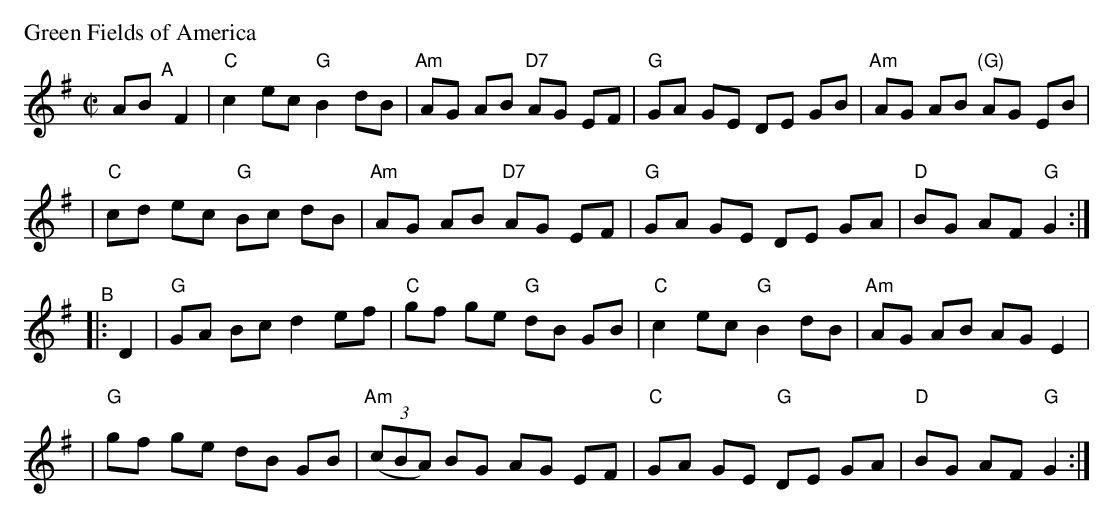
X:1
P: Green Fields of America
M: C|
K: G
AB \
"^A"[|] F2\
| "C"c2 ec "G"B2 dB | "Am"AG AB "D7"AG EF | "G"GA GE DE GB | "Am"AG AB "(G)"AG EB |
| "C"cd ec "G"Bc dB | "Am"AG AB "D7"AG EF | "G"GA GE DE GA | "D"BG AF "G"G2 :|
"^B"|: D2 \
| "G"GA Bc d2 ef | "C"gf ge "G"dB GB | "C"c2 ec "G"B2 dB | "Am"AG AB AG E2 |
| "G"gf ge dB GB | "Am"((3cBA) BG AG EF | "C"GA GE "G"DE GA | "D"BG AF "G"G2 :|
